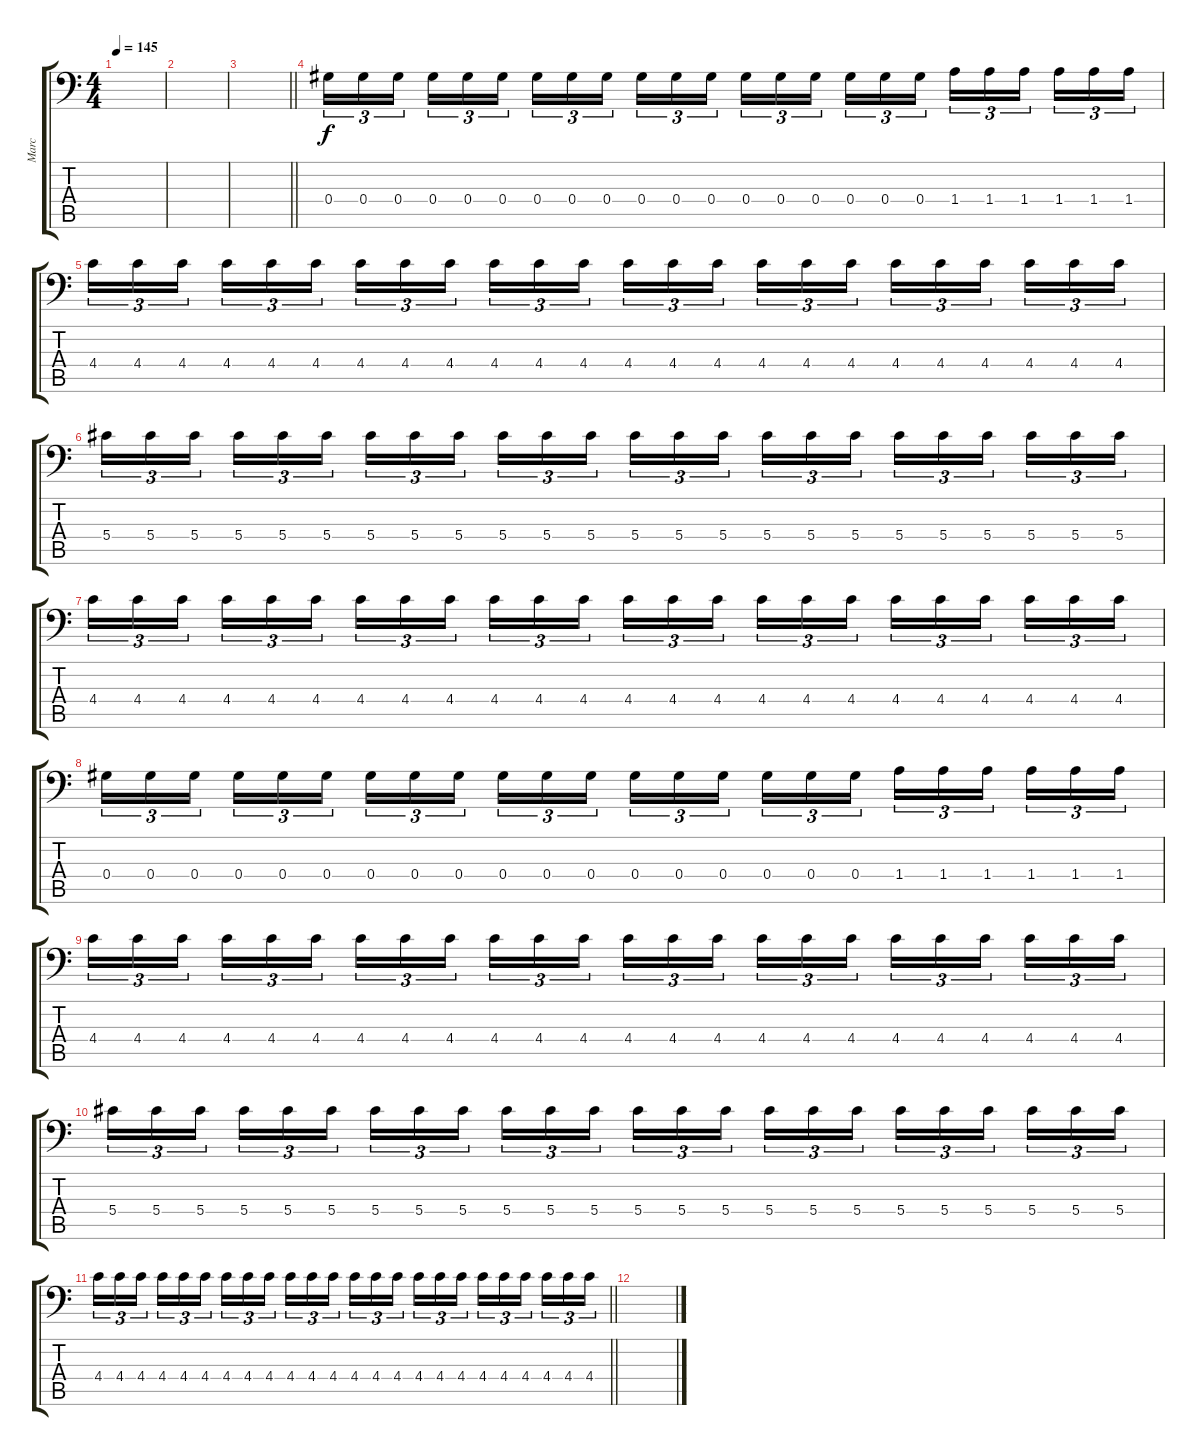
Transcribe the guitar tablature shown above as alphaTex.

\track ("Marc" "Marc") {instrument distortionguitar}
\staff {score tabs}
\tuning (Bb3 F3 Db3 Ab2 Eb2 Ab1) {hide}
\ts (4 4)
\tempo 145
\clef f4
\ks c
|
|
\barLineRight lightlight
|
\section ("" "")
0.4.16{tu (3 2)} 0.4.16{tu (3 2)} 0.4.16{tu (3 2) beam splitsecondary} 0.4.16{tu (3 2)} 0.4.16{tu (3 2)} 0.4.16{tu (3 2)} 0.4.16{tu (3 2)} 0.4.16{tu (3 2)} 0.4.16{tu (3 2) beam splitsecondary} 0.4.16{tu (3 2)} 0.4.16{tu (3 2)} 0.4.16{tu (3 2)} 0.4.16{tu (3 2)} 0.4.16{tu (3 2)} 0.4.16{tu (3 2) beam splitsecondary} 0.4.16{tu (3 2)} 0.4.16{tu (3 2)} 0.4.16{tu (3 2)} 1.4.16{tu (3 2)} 1.4.16{tu (3 2)} 1.4.16{tu (3 2) beam splitsecondary} 1.4.16{tu (3 2)} 1.4.16{tu (3 2)} 1.4.16{tu (3 2)} |
4.4.16{tu (3 2)} 4.4.16{tu (3 2)} 4.4.16{tu (3 2) beam splitsecondary} 4.4.16{tu (3 2)} 4.4.16{tu (3 2)} 4.4.16{tu (3 2)} 4.4.16{tu (3 2)} 4.4.16{tu (3 2)} 4.4.16{tu (3 2) beam splitsecondary} 4.4.16{tu (3 2)} 4.4.16{tu (3 2)} 4.4.16{tu (3 2)} 4.4.16{tu (3 2)} 4.4.16{tu (3 2)} 4.4.16{tu (3 2) beam splitsecondary} 4.4.16{tu (3 2)} 4.4.16{tu (3 2)} 4.4.16{tu (3 2)} 4.4.16{tu (3 2)} 4.4.16{tu (3 2)} 4.4.16{tu (3 2) beam splitsecondary} 4.4.16{tu (3 2)} 4.4.16{tu (3 2)} 4.4.16{tu (3 2)} |
5.4.16{tu (3 2)} 5.4.16{tu (3 2)} 5.4.16{tu (3 2) beam splitsecondary} 5.4.16{tu (3 2)} 5.4.16{tu (3 2)} 5.4.16{tu (3 2)} 5.4.16{tu (3 2)} 5.4.16{tu (3 2)} 5.4.16{tu (3 2) beam splitsecondary} 5.4.16{tu (3 2)} 5.4.16{tu (3 2)} 5.4.16{tu (3 2)} 5.4.16{tu (3 2)} 5.4.16{tu (3 2)} 5.4.16{tu (3 2) beam splitsecondary} 5.4.16{tu (3 2)} 5.4.16{tu (3 2)} 5.4.16{tu (3 2)} 5.4.16{tu (3 2)} 5.4.16{tu (3 2)} 5.4.16{tu (3 2) beam splitsecondary} 5.4.16{tu (3 2)} 5.4.16{tu (3 2)} 5.4.16{tu (3 2)} |
4.4.16{tu (3 2)} 4.4.16{tu (3 2)} 4.4.16{tu (3 2) beam splitsecondary} 4.4.16{tu (3 2)} 4.4.16{tu (3 2)} 4.4.16{tu (3 2)} 4.4.16{tu (3 2)} 4.4.16{tu (3 2)} 4.4.16{tu (3 2) beam splitsecondary} 4.4.16{tu (3 2)} 4.4.16{tu (3 2)} 4.4.16{tu (3 2)} 4.4.16{tu (3 2)} 4.4.16{tu (3 2)} 4.4.16{tu (3 2) beam splitsecondary} 4.4.16{tu (3 2)} 4.4.16{tu (3 2)} 4.4.16{tu (3 2)} 4.4.16{tu (3 2)} 4.4.16{tu (3 2)} 4.4.16{tu (3 2) beam splitsecondary} 4.4.16{tu (3 2)} 4.4.16{tu (3 2)} 4.4.16{tu (3 2)} |
0.4.16{tu (3 2)} 0.4.16{tu (3 2)} 0.4.16{tu (3 2) beam splitsecondary} 0.4.16{tu (3 2)} 0.4.16{tu (3 2)} 0.4.16{tu (3 2)} 0.4.16{tu (3 2)} 0.4.16{tu (3 2)} 0.4.16{tu (3 2) beam splitsecondary} 0.4.16{tu (3 2)} 0.4.16{tu (3 2)} 0.4.16{tu (3 2)} 0.4.16{tu (3 2)} 0.4.16{tu (3 2)} 0.4.16{tu (3 2) beam splitsecondary} 0.4.16{tu (3 2)} 0.4.16{tu (3 2)} 0.4.16{tu (3 2)} 1.4.16{tu (3 2)} 1.4.16{tu (3 2)} 1.4.16{tu (3 2) beam splitsecondary} 1.4.16{tu (3 2)} 1.4.16{tu (3 2)} 1.4.16{tu (3 2)} |
4.4.16{tu (3 2)} 4.4.16{tu (3 2)} 4.4.16{tu (3 2) beam splitsecondary} 4.4.16{tu (3 2)} 4.4.16{tu (3 2)} 4.4.16{tu (3 2)} 4.4.16{tu (3 2)} 4.4.16{tu (3 2)} 4.4.16{tu (3 2) beam splitsecondary} 4.4.16{tu (3 2)} 4.4.16{tu (3 2)} 4.4.16{tu (3 2)} 4.4.16{tu (3 2)} 4.4.16{tu (3 2)} 4.4.16{tu (3 2) beam splitsecondary} 4.4.16{tu (3 2)} 4.4.16{tu (3 2)} 4.4.16{tu (3 2)} 4.4.16{tu (3 2)} 4.4.16{tu (3 2)} 4.4.16{tu (3 2) beam splitsecondary} 4.4.16{tu (3 2)} 4.4.16{tu (3 2)} 4.4.16{tu (3 2)} |
5.4.16{tu (3 2)} 5.4.16{tu (3 2)} 5.4.16{tu (3 2) beam splitsecondary} 5.4.16{tu (3 2)} 5.4.16{tu (3 2)} 5.4.16{tu (3 2)} 5.4.16{tu (3 2)} 5.4.16{tu (3 2)} 5.4.16{tu (3 2) beam splitsecondary} 5.4.16{tu (3 2)} 5.4.16{tu (3 2)} 5.4.16{tu (3 2)} 5.4.16{tu (3 2)} 5.4.16{tu (3 2)} 5.4.16{tu (3 2) beam splitsecondary} 5.4.16{tu (3 2)} 5.4.16{tu (3 2)} 5.4.16{tu (3 2)} 5.4.16{tu (3 2)} 5.4.16{tu (3 2)} 5.4.16{tu (3 2) beam splitsecondary} 5.4.16{tu (3 2)} 5.4.16{tu (3 2)} 5.4.16{tu (3 2)} |
\barLineRight lightlight
4.4.16{tu (3 2)} 4.4.16{tu (3 2)} 4.4.16{tu (3 2) beam splitsecondary} 4.4.16{tu (3 2)} 4.4.16{tu (3 2)} 4.4.16{tu (3 2)} 4.4.16{tu (3 2)} 4.4.16{tu (3 2)} 4.4.16{tu (3 2) beam splitsecondary} 4.4.16{tu (3 2)} 4.4.16{tu (3 2)} 4.4.16{tu (3 2)} 4.4.16{tu (3 2)} 4.4.16{tu (3 2)} 4.4.16{tu (3 2) beam splitsecondary} 4.4.16{tu (3 2)} 4.4.16{tu (3 2)} 4.4.16{tu (3 2)} 4.4.16{tu (3 2)} 4.4.16{tu (3 2)} 4.4.16{tu (3 2) beam splitsecondary} 4.4.16{tu (3 2)} 4.4.16{tu (3 2)} 4.4.16{tu (3 2)} |
\section ("" "")
